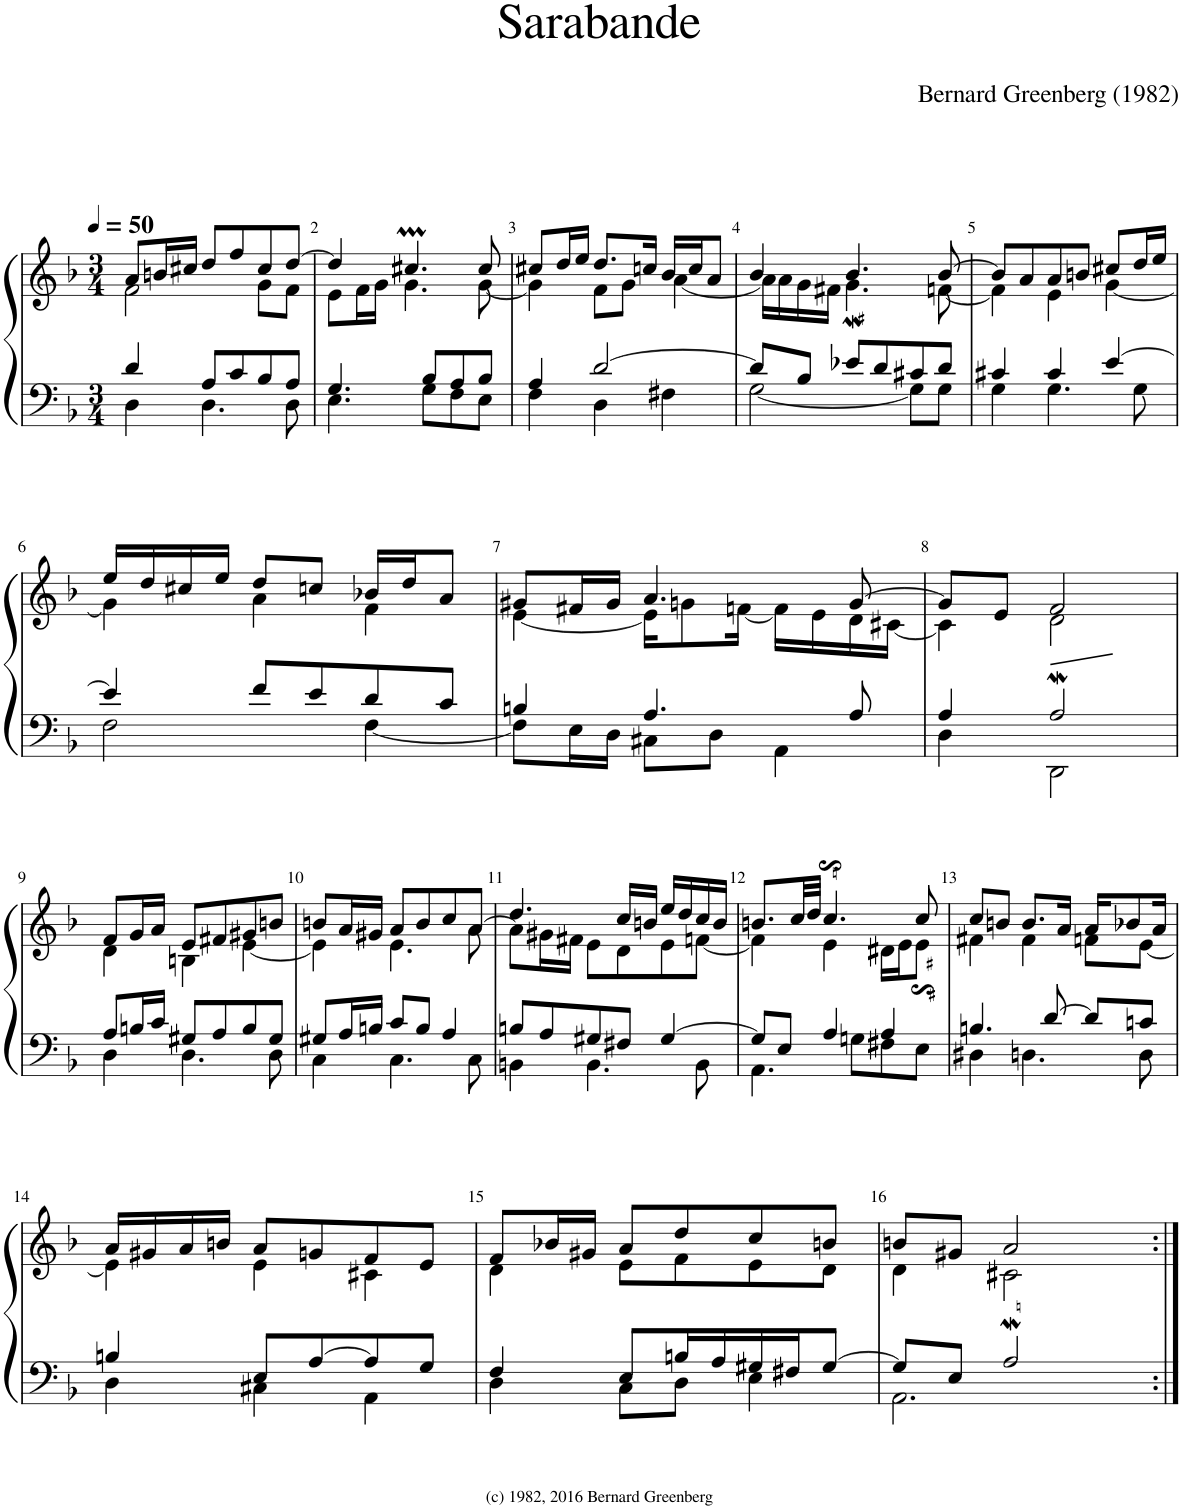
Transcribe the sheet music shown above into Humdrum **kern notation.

**kern	**kern
*part1	*part1
*staff2	*staff1
*I"Harpsichord	*
*I'Hpschd	*
*clefF4	*clefG2
*k[b-]	*k[b-]
*M3/4	*M3/4
*MM50	*MM50
=1	=1
*^	*^
4d/	4D\	8a/L	2f\
.	.	16bn/L	.
.	.	16cc#X/JJ	.
8A/L	4.D\	8dd/L	.
8c/	.	8ff/	.
8B-/	.	8cc#/	8g\L
8A/J	8D\	[8dd/J	8f\J
=2	=2	=2	=2
4.G/	4.E\	4dd/]	8e\L
.	.	.	16f\L
.	.	.	16g\JJ
.	.	4.cc#Xm/	4.g\
8B-/L	8G\L	.	.
8A/	8F\	.	.
8B-/J	8E\J	8cc#/	[8g\
=3	=3	=3	=3
4A/	4F\	8cc#X/L	4g\]
.	.	16dd/L	.
.	.	16ee/JJ	.
[2d/	4D\	8.dd/L	8f\L
.	.	.	8g\J
.	.	16ccn/Jk	.
.	4F#X\	16b-/LL	[4a\
.	.	16cc/J	.
.	.	8a/J	.
=4	=4	=4	=4
8d/L]	[2G\	4b-/	16a\LL]
.	.	.	16a\
8B-/J	.	.	16g\
.	.	.	16f#X\JJ
8e-X/L	.	4.b-/	4.gW\
8d/	.	.	.
8c#X/	8G\L]	.	.
8d/J	8G\J	[8b-/	[8fn\
=5	=5	=5	=5
4c#X/	4G\	8b-/L]	4f\]
.	.	8a/	.
4c#/	4.G\	8a/	4e\
.	.	8bn/J	.
[4e/	.	8cc#X/L	[4g\
.	8G\	16dd/L	.
.	.	16ee/JJ	.
!!LO:LB:g=z	!!
=6	=6	=6	=6
4e/]	2F\	16ee/LL	4g\]
.	.	16dd/	.
.	.	16cc#X/	.
.	.	16ee/JJ	.
8f/L	.	8dd/L	4a\
8e/	.	8ccn/J	.
8d/	[4F\	16b-X/LL	4f\
.	.	16dd/J	.
8c/J	.	8a/J	.
=7	=7	=7	=7
4Bn/	8F\L]	8g#X/L	[4e\
.	16E\L	16f#X/L	.
.	16D\JJ	16g#/JJ	.
4.A/	8C#X\L	4.a/	16e\KL]
.	.	.	8gn\
.	8D\J	.	.
.	.	.	[16fn\Jk
.	4AA\	.	16f\LL]
.	.	.	16e\
8A/	.	[8g/	16d\
.	.	.	[16c#X\JJ
=8	=8	=8	=8
4A/	4D\	8g/L]	4c#\]
.	.	8e/J	.
2AW/	2DD\	2f/	2d\
!!LO:LB:g=z	!!
=9	=9	=9	=9
8A/L	4D\	8f/L	4d\
16Bn/L	.	16g/L	.
16c/JJ	.	16a/JJ	.
8G#X/L	4.D\	8e/L	4Bn\
8A/	.	8f#X/	.
8B/	.	8g#X/	[4e\
8G#/J	8D\	8bn/J	.
=10	=10	=10	=10
8G#X/L	4C\	8bn/L	4e\]
16A/L	.	16a/L	.
16Bn/JJ	.	16g#X/JJ	.
8c/L	4.C\	8a/L	4.e\
8B/J	.	8b/	.
4A/	.	8cc/	.
.	8C\	[8a/J	8a\
=11	=11	=11	=11
8Bn/L	4BBn\	4.dd/	8a\L]
8A/	.	.	16g#X\L
.	.	.	16f#X\JJ
8G#X/	4.BB\	.	8e\L
8F#X/J	.	16cc/LL	8d\
.	.	16bn/JJ	.
[4G#/	.	16ee/LL	8e\
.	.	16dd/	.
.	8BB\	16cc/	[8fn\J
.	.	16b/JJ	.
=12	=12	=12	=12
8G#/L]	4.AA\	8.bn/L	4f\]
8E/J	.	.	.
.	.	32cc/LL	.
.	.	32dd/JJJ	.
4A/	.	4.ccs$SS/	4e\
.	8Gn\L	.	.
4A/	8F#X\	.	16d#X\LL
.	.	.	16e\J
.	8E\J	8cc/	8es$sS\J
=13	=13	=13	=13
4.Bn/	4D#X\	8cc/L	4f#X\
.	.	8bn/J	.
.	4.Dn\	8.b/L	4f#\
[8d/	.	.	.
.	.	16a/Jk	.
8d/L]	.	16a/KL	8fn\L
.	.	8b-X/	.
8cn/J	8D\	.	[8e\J
.	.	16a/Jk	.
!!LO:LB:g=z	!!
=14	=14	=14	=14
4Bn/	4D\	16a/LL	4e\]
.	.	16g#X/	.
.	.	16a/	.
.	.	16bn/JJ	.
8E/L	4C#X\	8a/L	4e\
[8A/	.	8gn/	.
8A/]	4AA\	8f/	4c#X\
8G/J	.	8e/J	.
=15	=15	=15	=15
4F/	4D\	8f/L	4d\
.	.	16b-X/L	.
.	.	16g#X/JJ	.
8E/L	8C\L	8a/L	8e\L
16Bn/L	8D\J	8dd/	8f\
16A/	.	.	.
16G#X/	4E\	8cc/	8e\
16F#X/J	.	.	.
[8G#/J	.	8bn/J	8d\J
=16	=16	=16	=16
8G#/L]	2.AA\	8bn/L	4d\
8E/J	.	8g#X/J	.
2A/	.	2a/	2c#XW\
8ryy	8ryy	8ryy	8ryy
*v	*v	*	*
*	*v	*v
=:|!	=:|!
*-	*-
